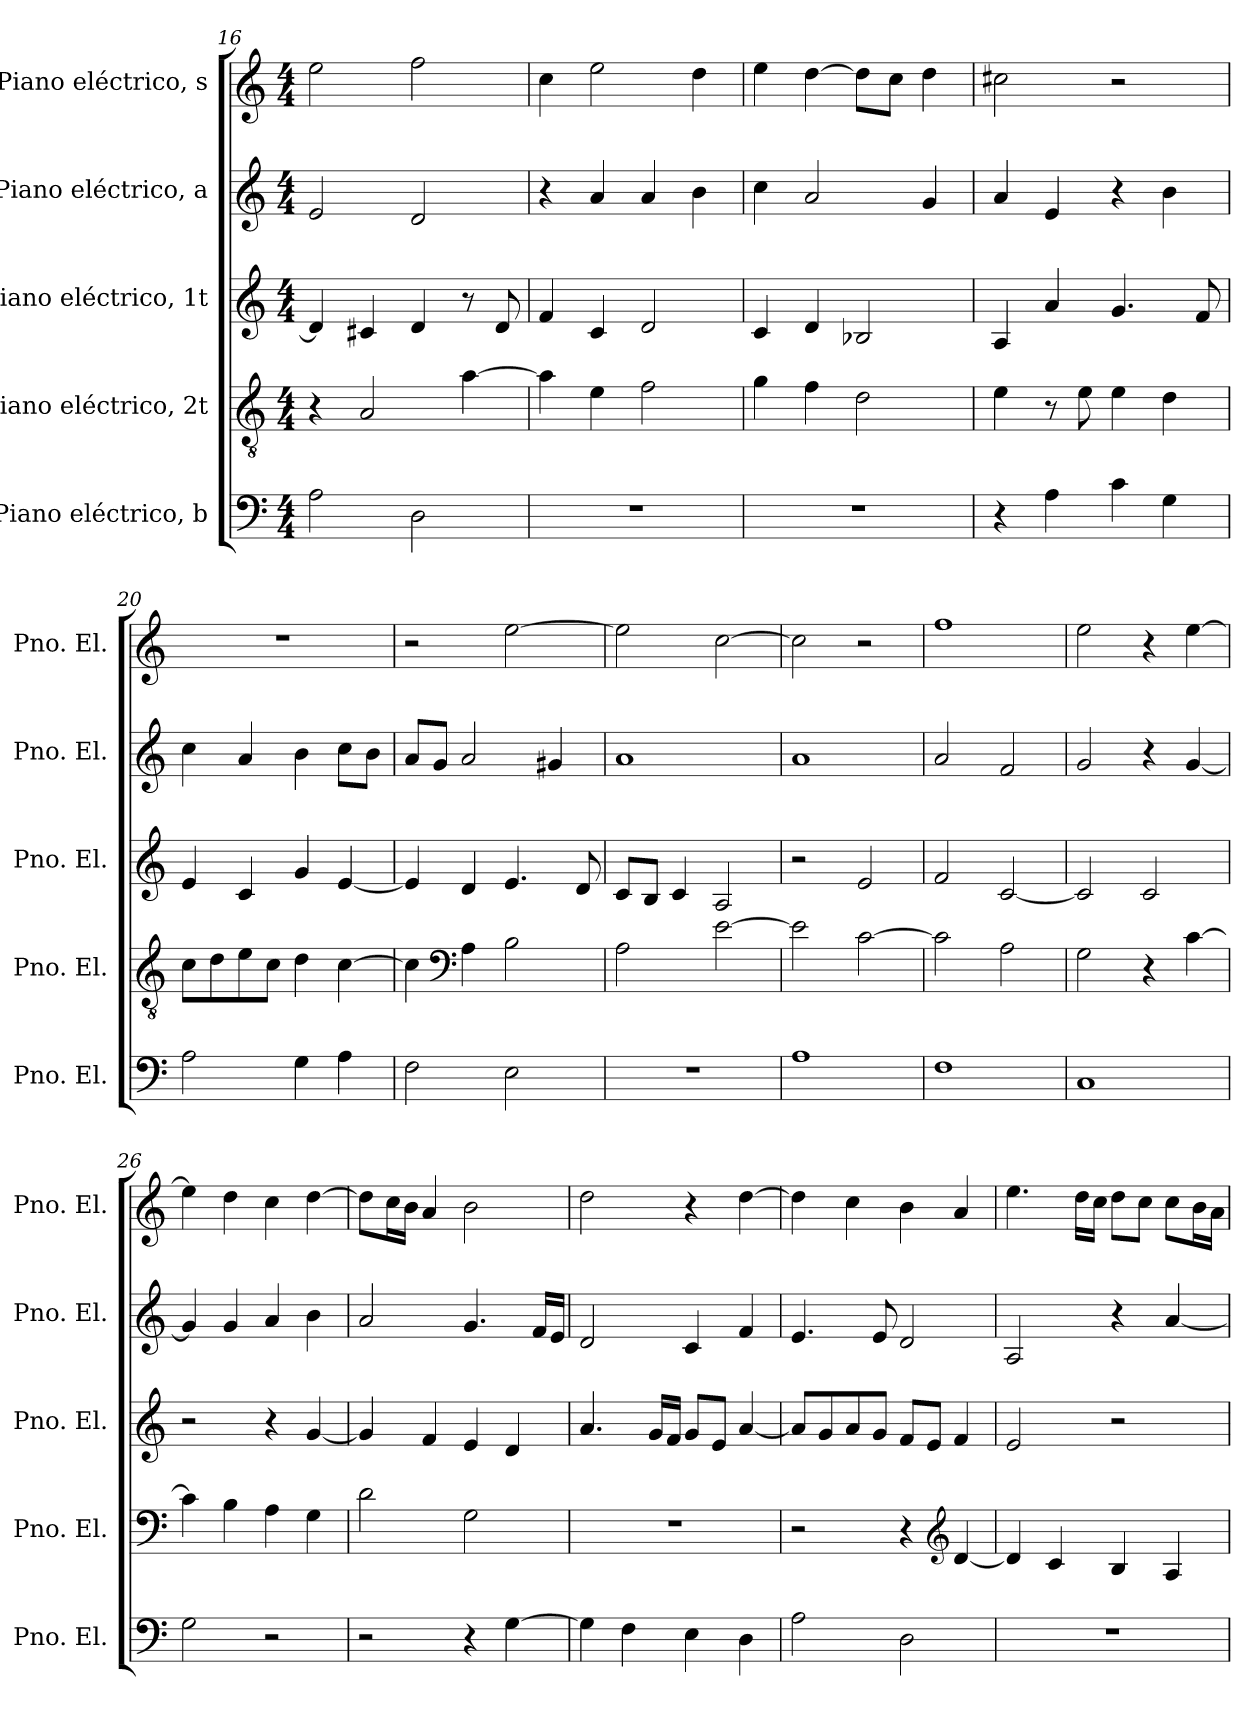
**kern	**kern	**kern	**kern	**kern
*part5	*part4	*part3	*part2	*part1
*staff5	*staff4	*staff3	*staff2	*staff1
*I"Piano eléctrico, b	*I"Piano eléctrico, 2t	*I"Piano eléctrico, 1t	*I"Piano eléctrico, a	*I"Piano eléctrico, s
*I'Pno. El.	*I'Pno. El.	*I'Pno. El.	*I'Pno. El.	*I'Pno. El.
*clefF4	*clefGv2	*clefG2	*clefG2	*clefG2
*k[]	*k[]	*k[]	*k[]	*k[]
*M4/4	*M4/4	*M4/4	*M4/4	*M4/4
=16	=16	=16	=16	=16
2A\	4r	4d/]	2e/	2ee\
.	2A/	4c#X/	.	.
2D\	.	4d/	2d/	2ff\
.	[4a\	8r	.	.
.	.	8d/	.	.
=17	=17	=17	=17	=17
1r	4a\]	4f/	4r	4cc\
.	4e\	4c/	4a/	2ee\
.	2f\	2d/	4a/	.
.	.	.	4b\	4dd\
=18	=18	=18	=18	=18
1r	4g\	4c/	4cc\	4ee\
.	4f\	4d/	2a/	[4dd\
.	2d\	2B-X/	.	8dd\L]
.	.	.	.	8cc\J
.	.	.	4g/	4dd\
=19	=19	=19	=19	=19
4r	4e\	4A/	4a/	2cc#X\
4A\	8r	4a/	4e/	.
.	8e\	.	.	.
4c\	4e\	4.g/	4r	2r
4G\	4d\	.	4b\	.
.	.	8f/	.	.
!!LO:LB:g=z
=20	=20	=20	=20	=20
2A\	8c\L	4e/	4cc\	1r
.	8d\	.	.	.
.	8e\	4c/	4a/	.
.	8c\J	.	.	.
4G\	4d\	4g/	4b\	.
4A\	[4c\	[4e/	8cc\L	.
.	.	.	8b\J	.
=21	=21	=21	=21	=21
2F\	4c\]	4e/]	8a/L	2r
.	.	.	8g/J	.
*	*clefF4	*	*	*
.	4A\	4d/	2a/	.
2E\	2B\	4.e/	.	[2ee\
.	.	.	4g#X/	.
.	.	8d/	.	.
=22	=22	=22	=22	=22
1r	2A\	8c/L	1a	2ee\]
.	.	8B/J	.	.
.	.	4c/	.	.
.	[2e\	2A/	.	[2cc\
=23	=23	=23	=23	=23
1A	2e\]	2r	1a	2cc\]
.	[2c\	2e/	.	2r
=24	=24	=24	=24	=24
1F	2c\]	2f/	2a/	1ff
.	2A\	[2c/	2f/	.
=25	=25	=25	=25	=25
1C	2G\	2c/]	2g/	2ee\
.	4r	2c/	4r	4r
.	[4c\	.	[4g/	[4ee\
=26	=26	=26	=26	=26
2G\	4c\]	2r	4g/]	4ee\]
.	4B\	.	4g/	4dd\
2r	4A\	4r	4a/	4cc\
.	4G\	[4g/	4b\	[4dd\
!!LO:PB:g=z
=27	=27	=27	=27	=27
2r	2d\	4g/]	2a/	8dd\L]
.	.	.	.	16cc\L
.	.	.	.	16b\JJ
.	.	4f/	.	4a/
4r	2G\	4e/	4.g/	2b\
[4G\	.	4d/	.	.
.	.	.	16f/LL	.
.	.	.	16e/JJ	.
=28	=28	=28	=28	=28
4G\]	1r	4.a/	2d/	2dd\
4F\	.	.	.	.
.	.	16g/LL	.	.
.	.	16f/JJ	.	.
4E\	.	8g/L	4c/	4r
.	.	8e/J	.	.
4D\	.	[4a/	4f/	[4dd\
=29	=29	=29	=29	=29
2A\	2r	8a/L]	4.e/	4dd\]
.	.	8g/	.	.
.	.	8a/	.	4cc\
.	.	8g/J	8e/	.
2D\	4r	8f/L	2d/	4b\
.	.	8e/J	.	.
*	*clefG2	*	*	*
.	[4d/	4f/	.	4a/
=30	=30	=30	=30	=30
1r	4d/]	2e/	2A/	4.ee\
.	4c/	.	.	.
.	.	.	.	16dd\LL
.	.	.	.	16cc\JJ
.	4B/	2r	4r	8dd\L
.	.	.	.	8cc\J
.	4A/	.	[4a/	8cc\L
.	.	.	.	16b\L
.	.	.	.	16a\JJ
=	=	=	=	=
*-	*-	*-	*-	*-
